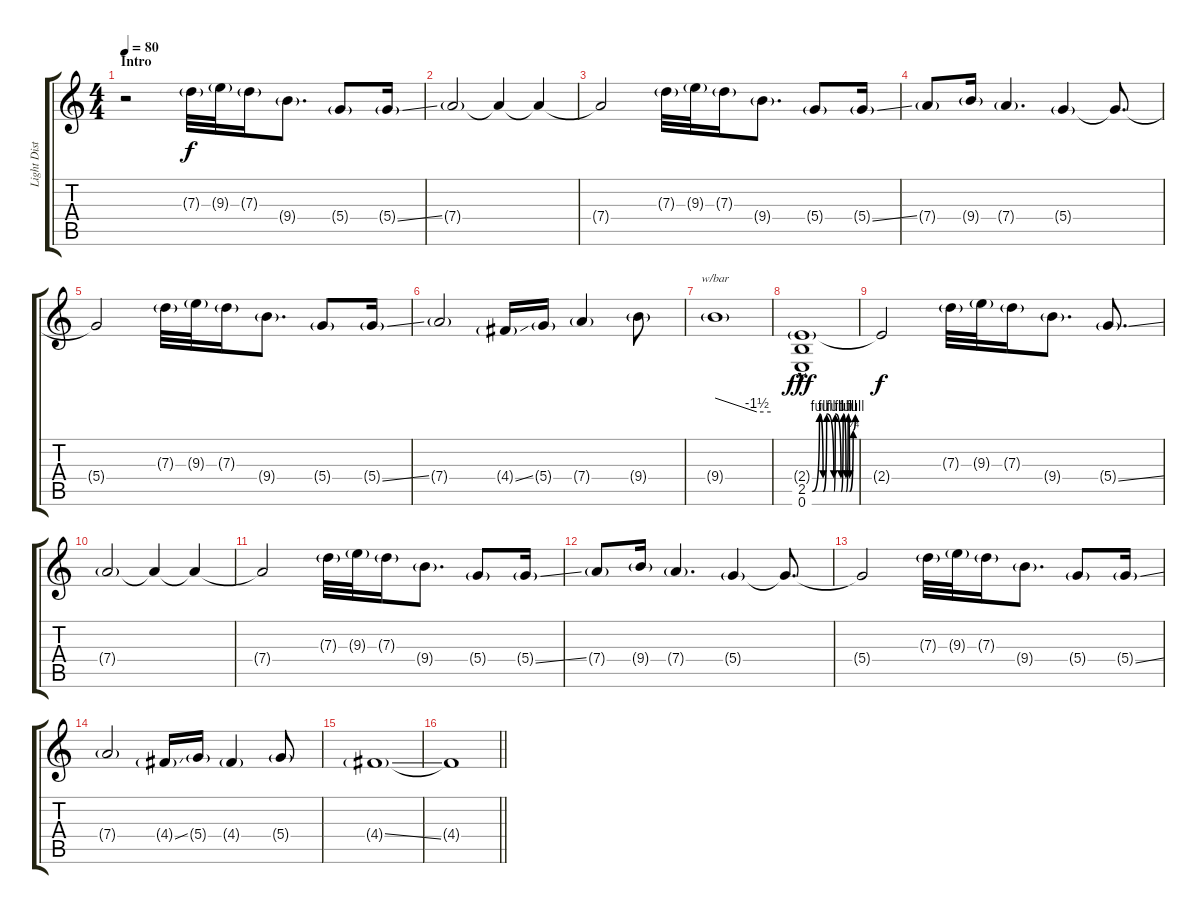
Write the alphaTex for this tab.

\track ("Light Distortion (Dave)" "Light Dist") {solo instrument distortionguitar}
\staff {score tabs}
\tuning (E4 B3 G3 D3 A2 E2) {hide}
\ts (4 4)
\section ("" "Intro")
\tempo 80
\clef g2
\ks c
r.2{dy f volume 8 instrument distortionguitar} 7.3{g}.32{volume 7 instrument distortionguitar} 9.3{g}.32 7.3{g}.16 9.4{g}.8{d} 5.4{g}.8 5.4{ss g}.16 |
7.4{g}.2 7.4{t}.4 7.4{t}.4 |
7.4{t}.2 7.3{g}.32 9.3{g}.32 7.3{g}.16 9.4{g}.8{d} 5.4{g}.8 5.4{ss g}.16 |
7.4{g}.8 9.4{g}.16 7.4{g}.4{d} 5.4{g}.4 5.4{t}.8{d} |
5.4{t}.2 7.3{g}.32 9.3{g}.32 7.3{g}.16 9.4{g}.8{d} 5.4{g}.8 5.4{ss g}.16 |
7.4{g}.2 4.4{ss g}.16 5.4{g}.16 7.4{g}.4 9.4{g}.8 |
9.4{g}.1{tbe (custom default 0 0 45 -6 60 -6)} |
(2.4{g} 2.5{be (custom 0 0 10 4 15 0 20 4 30 0 32 4 40 0 43 4 47 0 50 4 52 0 57 1 60 4) hac} 0.6{hac}).1{dy fff} |
2.4{t}.2{dy f} 7.3{g}.32 9.3{g}.32 7.3{g}.16 9.4{g}.8{d} 5.4{ss g}.8{d} |
7.4{g}.2 7.4{t}.4 7.4{t}.4 |
7.4{t}.2 7.3{g}.32 9.3{g}.32 7.3{g}.16 9.4{g}.8{d} 5.4{g}.8 5.4{ss g}.16 |
7.4{g}.8 9.4{g}.16 7.4{g}.4{d} 5.4{g}.4 5.4{t}.8{d} |
5.4{t}.2 7.3{g}.32 9.3{g}.32 7.3{g}.16 9.4{g}.8{d} 5.4{g}.8 5.4{ss g}.16 |
7.4{g}.2 4.4{ss g}.16 5.4{g}.16 4.4{g}.4 5.4{g}.8 |
4.4{ss g}.1 |
\barLineRight lightlight
4.4{t}.1
